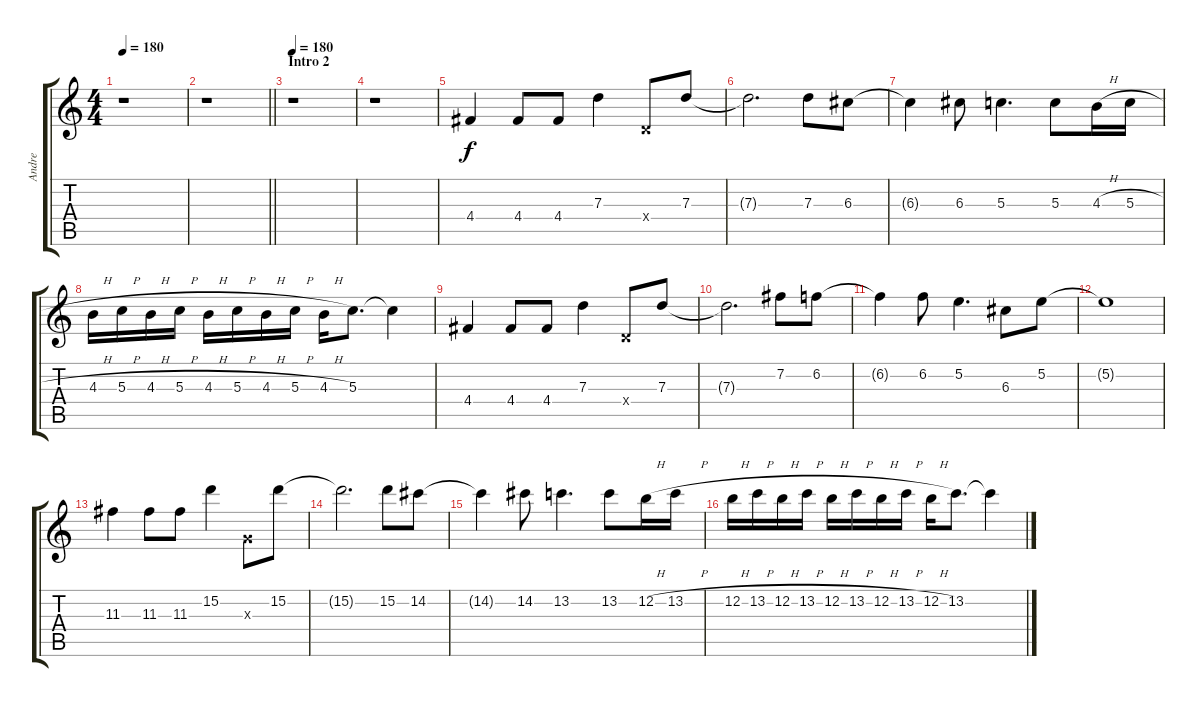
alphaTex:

\track ("Andre" "Andre") {instrument distortionguitar}
\staff {score tabs}
\tuning (E4 B3 G3 D3 A2 E2) {hide}
\ts (4 4)
\tempo 180
\clef g2
\ks c
r.1{dy f} |
\barLineRight lightlight
r.1 |
\section ("" "Intro 2")
\tempo 180
r.1 |
r.1 |
4.4.4 4.4.8 4.4.8 7.3.4 0.4{x}.8 7.3.8 |
7.3{t}.2{d} 7.3.8 6.3.8 |
6.3{t}.4 6.3.8 5.3.4{d} 5.3.8 4.3{h}.16 5.3{h}.16 |
4.3{h}.16 5.3{h}.16 4.3{h}.16 5.3{h}.16 4.3{h}.16 5.3{h}.16 4.3{h}.16 5.3{h}.16 4.3{h}.16 5.3.8{d} 5.3{t}.4 |
4.4.4 4.4.8 4.4.8 7.3.4 0.4{x}.8 7.3.8 |
7.3{t}.2{d} 7.2.8 6.2.8 |
6.2{t}.4 6.2.8 5.2.4{d} 6.3.8 5.2.8 |
5.2{t}.1 |
11.3.4 11.3.8 11.3.8 15.2.4 0.3{x}.8 15.2.8 |
15.2{t}.2{d} 15.2.8 14.2.8 |
14.2{t}.4 14.2.8 13.2.4{d} 13.2.8 12.2{h}.16 13.2{h}.16 |
12.2{h}.16 13.2{h}.16 12.2{h}.16 13.2{h}.16 12.2{h}.16 13.2{h}.16 12.2{h}.16 13.2{h}.16 12.2{h}.16 13.2.8{d} 13.2{t}.4
